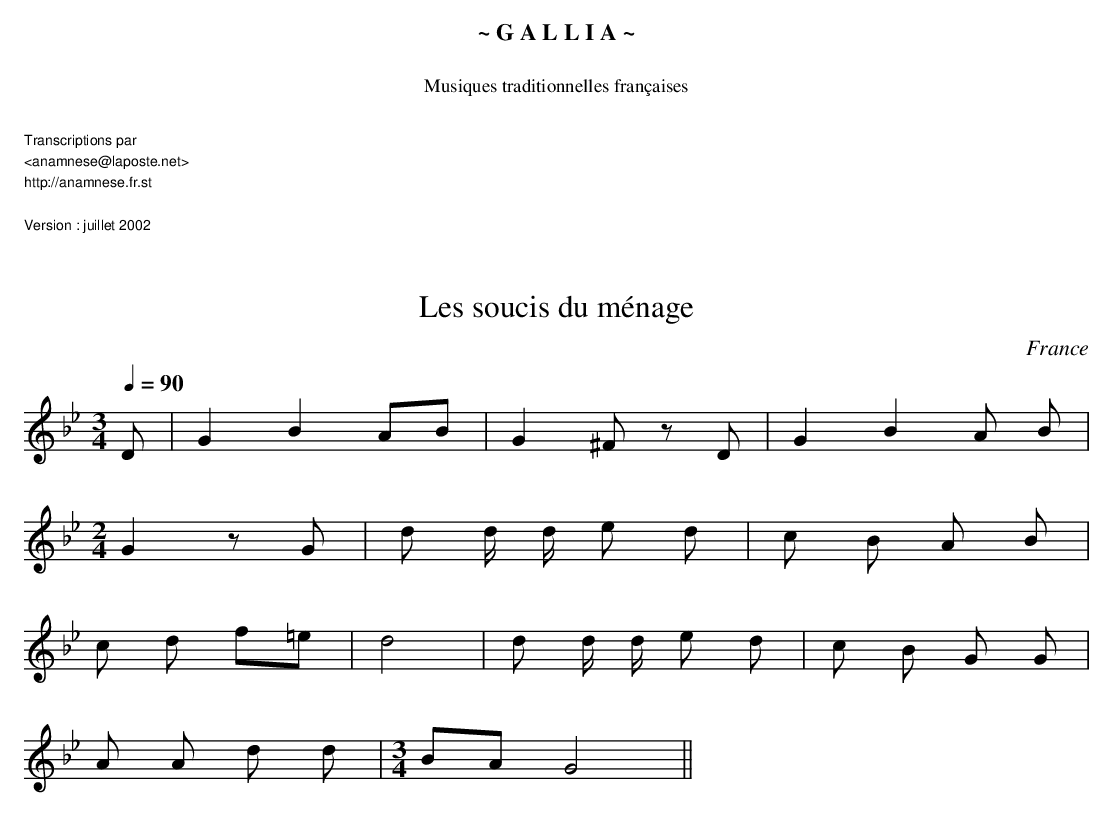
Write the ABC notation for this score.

X:1
T:Les soucis du ménage
O:France
M:3/4
L:1/8
Q:1/4=90
K:Bb
D | G2B2 AB | G2 ^F zD | G2B2 A B |
[M:2/4] G2 zG | d d/ d/ e d | c B A B |
 c d f=e | d4 | d d/ d/ e d | c B G G |
 A A d d | [M:3/4] BA G4 ||
